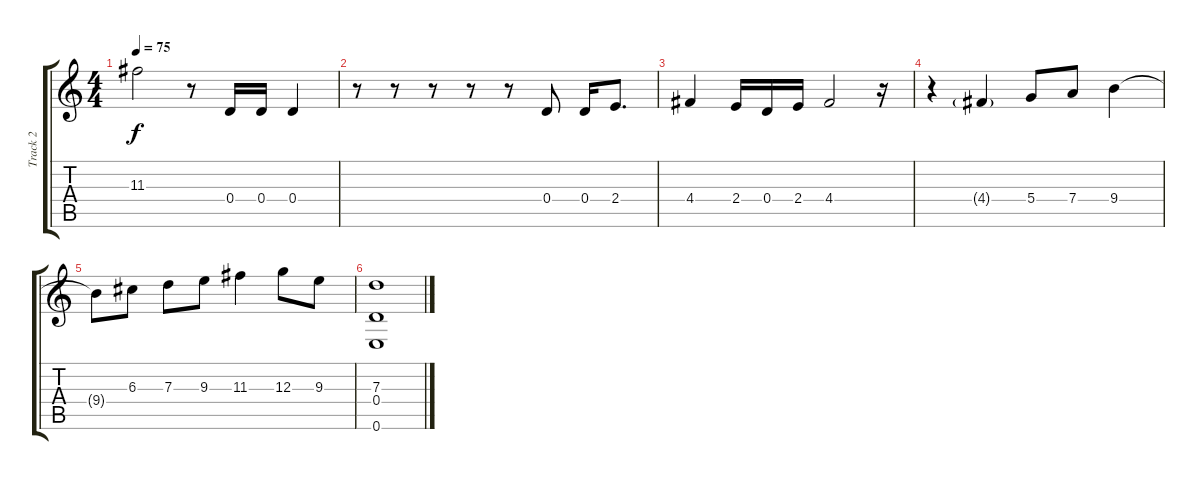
\track ("Track 2" "Track 2") {instrument acousticguitarsteel}
\staff {score tabs}
\tuning (E4 B3 G3 D3 A2 E2) {hide}
\ts (4 4)
\tempo 75
\clef g2
\ks c
11.3.2{dy f} r.8 0.4.16 0.4.16 0.4.4 |
r.8 r.8 r.8 r.8 r.8 0.4.8 0.4.16 2.4.8{d} |
4.4.4 2.4.16 0.4.16 2.4.16 4.4.2 r.16 |
r.4 4.4{g}.4 5.4.8 7.4.8 9.4.4 |
9.4{t}.8 6.3.8 7.3.8 9.3.8 11.3.4 12.3.8 9.3.8 |
(7.3 0.4 0.6).1
